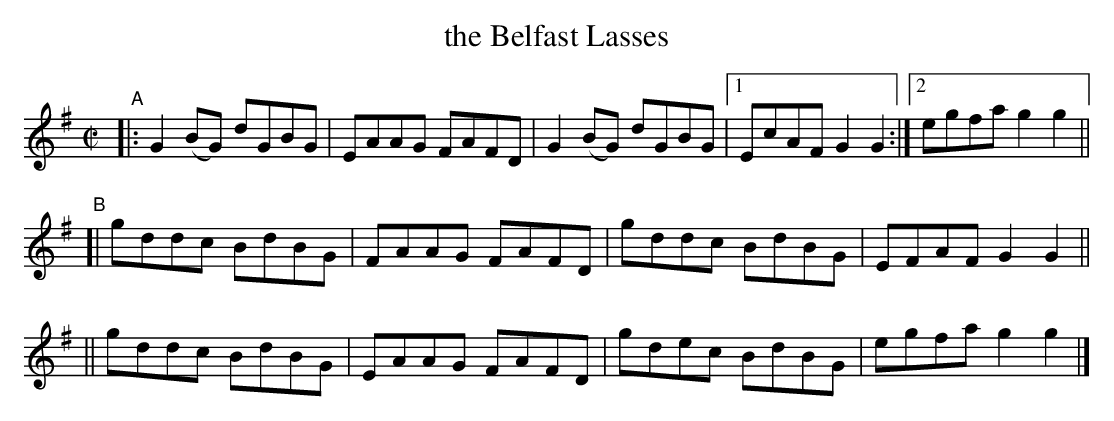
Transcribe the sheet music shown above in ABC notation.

X:1
T: the Belfast Lasses
M: C|
L: 1/8
K: G
"^A"\
|: G2(BG) dGBG | EAAG FAFD | G2(BG) dGBG |[1 EcAF G2G2 :|[2 egfa g2g2 ||
"^B"\
[| gddc BdBG | FAAG FAFD | gddc BdBG | EFAF G2G2 ||
|| gddc BdBG | EAAG FAFD | gdec BdBG | egfa g2g2 |]
